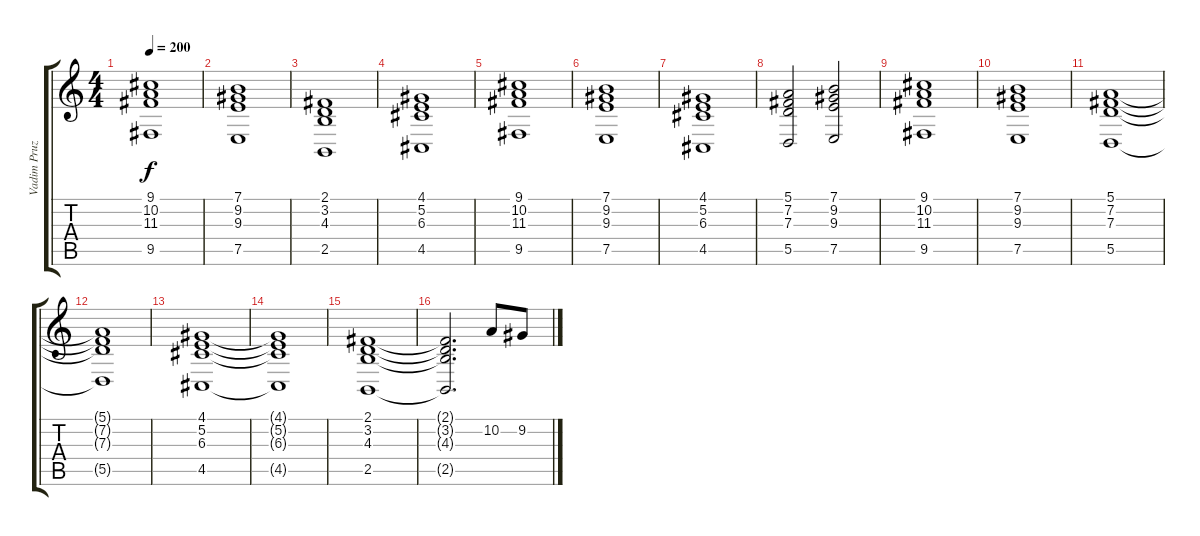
\track ("Vadim Pruzhanov | Keyboard 3" "Vadim Pruz") {instrument stringensemble1}
\staff {score tabs}
\tuning (E4 B3 G3 D3 A2 E2) {hide}
\ts (4 4)
\tempo 200
\clef g2
\ks c
(9.1 10.2 11.3 9.5).1{dy f} |
(7.1 9.2 9.3 7.5).1 |
(2.1 3.2 4.3 2.5).1 |
(4.1 5.2 6.3 4.5).1 |
(9.1 10.2 11.3 9.5).1 |
(7.1 9.2 9.3 7.5).1 |
(4.1 5.2 6.3 4.5).1 |
(5.1 7.2 7.3 5.5).2 (7.1 9.2 9.3 7.5).2 |
(9.1 10.2 11.3 9.5).1 |
(7.1 9.2 9.3 7.5).1 |
(5.1 7.2 7.3 5.5).1 |
(5.1{t} 7.2{t} 7.3{t} 5.5{t}).1 |
(4.1 5.2 6.3 4.5).1 |
(4.1{t} 5.2{t} 6.3{t} 4.5{t}).1 |
(2.1 3.2 4.3 2.5).1 |
(2.1{t} 3.2{t} 4.3{t} 2.5{t}).2{d} 10.2.8 9.2.8
